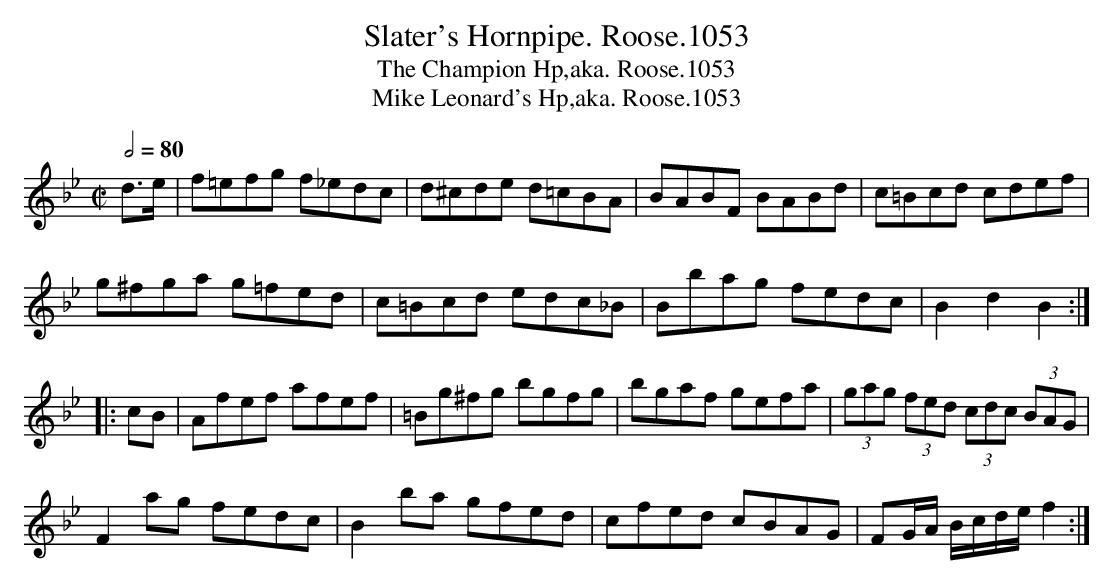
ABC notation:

X:1
T:Slater's Hornpipe. Roose.1053
T:Champion Hp,aka. Roose.1053, The
T:Mike Leonard's Hp,aka. Roose.1053
M:C|
L:1/8
Q:1/2=80
K:Bb
d>e | f=efg f_edc | d^cde d=cBA | BABF BABd | c=Bcd cdef|
g^fga g=fed | c=Bcd edc_B | Bbag fedc | B2d2B2:|
|:cB | Afef afef | =Bg^fg bgfg | bgaf gefa | (3gag (3fed (3cdc (3BAG |
F2 ag fedc | B2ba gfed | cfed cBAG | FG/A/ B/c/d/e/f2:|
